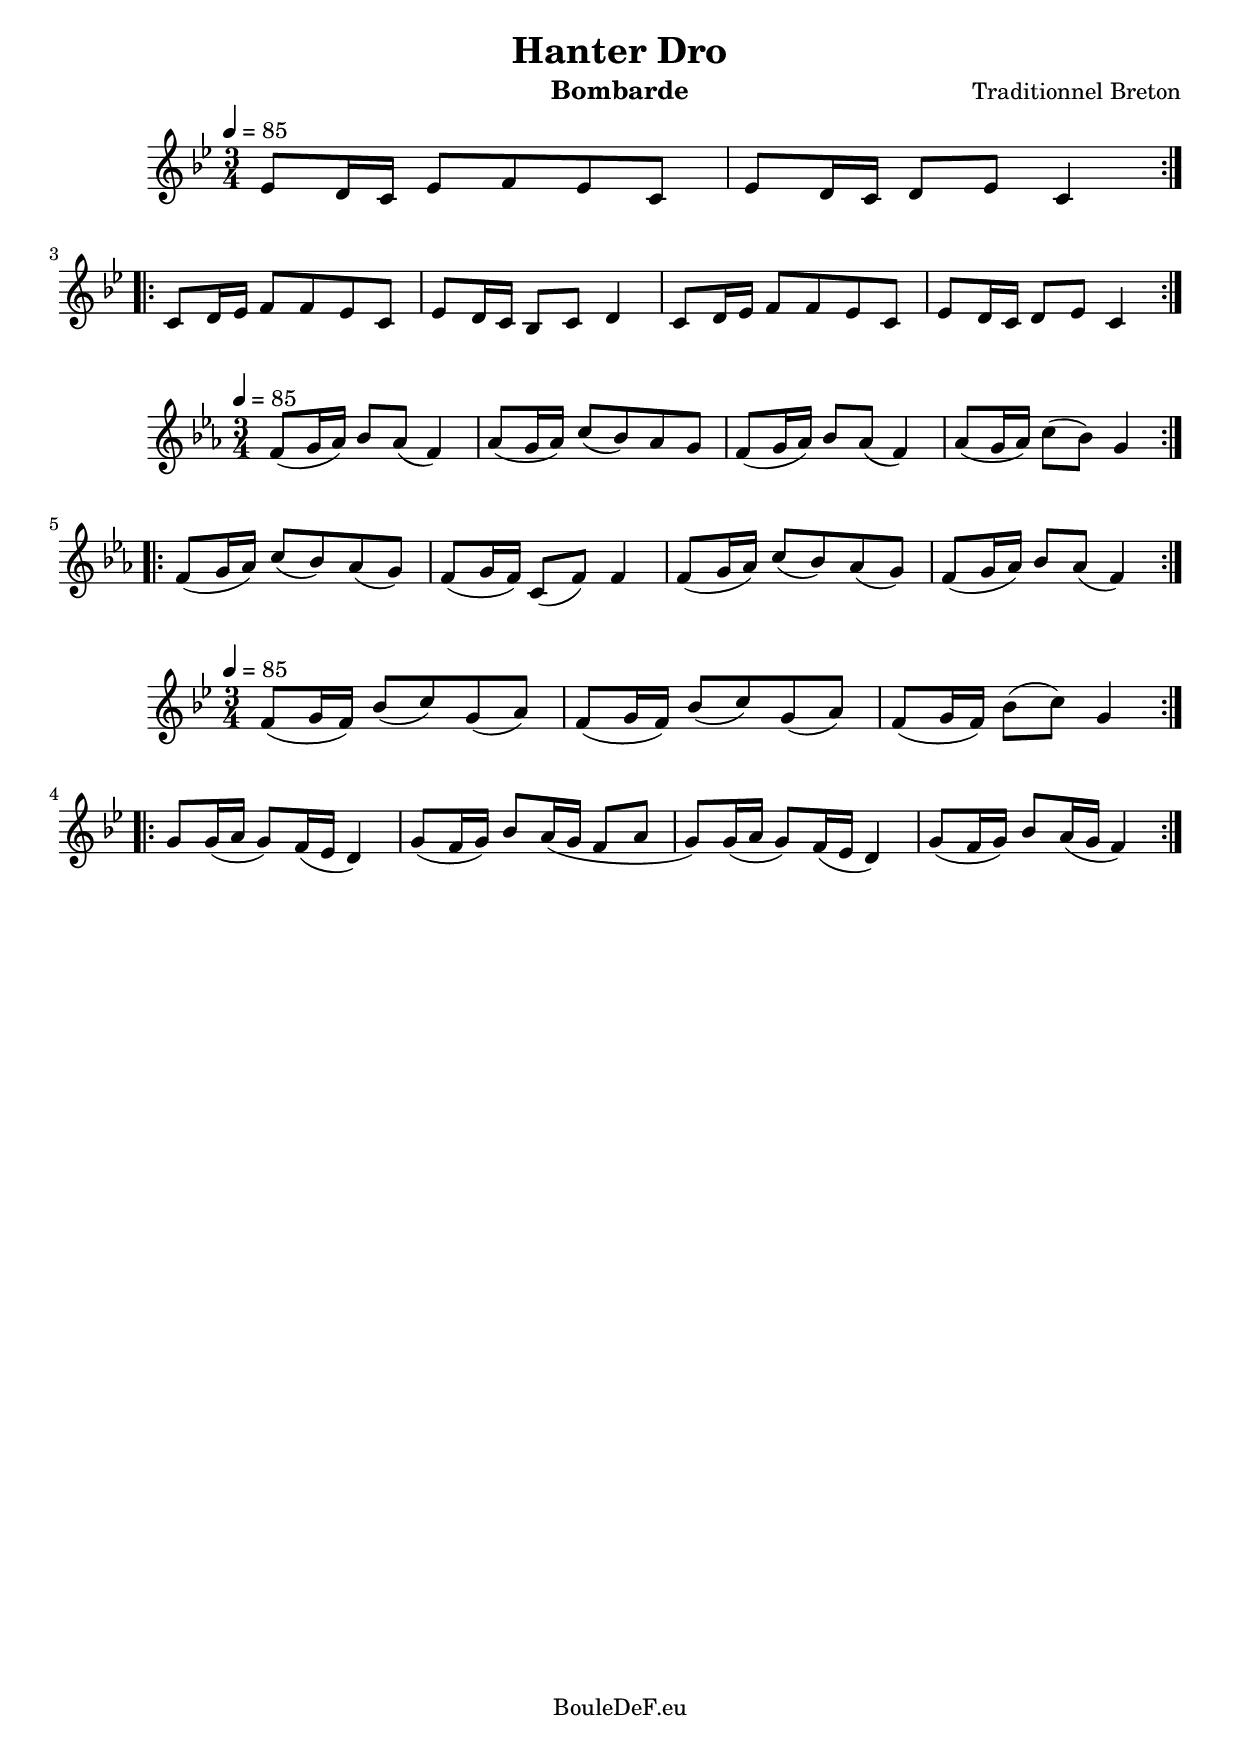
\version "2.14.2"
\include "italiano.ly"

\header {
	title = "Hanter Dro"
	composer = "Traditionnel Breton"
	instrument = "Bombarde"
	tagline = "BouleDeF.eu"
}

\score {
	\new Staff \relative sib {
		\clef "treble"
		\key sib \major
		\time 3/4
		\tempo 4 = 85

		\repeat volta 2 {
			mib8 re16 do mib8 fa mib do
			| mib re16 do re8 mib do4
		}
		\break
		\repeat volta 2 {
			do8 re16 mib fa8 fa mib do
			| mib re16 do sib8 do re4
			| do8 re16 mib fa8 fa mib do
			| mib re16 do re8 mib do4
		}
	}
}

\score {
	\new Staff \relative sib {
		\clef "treble"
		\key mib \major
		\time 3/4
		\tempo 4 = 85

		\repeat volta 2 {
			fa'8( sol16 lab) sib8 lab( fa4)
			| lab8( sol16 lab) do8( sib) lab sol
			| fa( sol16 lab) sib8 lab( fa4)
			| lab8( sol16 lab) do8( sib) sol4
		}
		\break
		\repeat volta 2 {
			fa8( sol16 lab) do8( sib) lab( sol)
			| fa( sol16 fa) do8( fa) fa4
			| fa8( sol16 lab) do8( sib) lab( sol)
			| fa( sol16 lab) sib8 lab( fa4)
		}
	}
}

\score {
	\new Staff \relative sib {
		\clef "treble"
		\key sib \major
		\time 3/4
		\tempo 4 = 85

		\repeat volta 2 {
			fa'8( sol16 fa) sib8( do) sol( la)
			| fa( sol16 fa) sib8( do) sol( la)
			| fa( sol16 fa) sib8( do) sol4
		}
		\break
		\repeat volta 2 {
			sol8 sol16( la sol8) fa16( mib re4)
			| sol8( fa16 sol) sib8 la16( sol fa8 la
			| sol) sol16( la sol8) fa16( mib re4)
			| sol8( fa16 sol) sib8 la16( sol fa4)
		}
	}
}